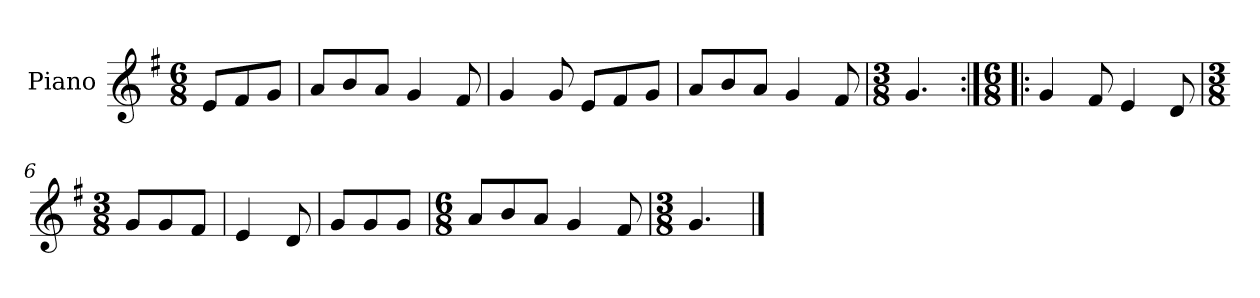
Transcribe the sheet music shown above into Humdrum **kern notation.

**kern
*part1
*staff1
*I"Piano
*I'Pno.
*clefG2
*k[f#]
*M6/8
=
8e/L
8f#/
8g/J
=1
8a/L
8b/
8a/J
4g/
8f#/
=2
4g/
8g/
8e/L
8f#/
8g/J
=3
8a/L
8b/
8a/J
4g/
8f#/
=4
*M3/8
4.g/
=5:|!|:
*M6/8
4g/
8f#/
4e/
8d/
=6
*M3/8
8g/L
8g/
8f#/J
=7
4e/
8d/
!!LO:LB:g=z
=8
8g/L
8g/
8g/J
=9
*M6/8
8a/L
8b/
8a/J
4g/
8f#/
=10
*M3/8
4.g/
==
*-
